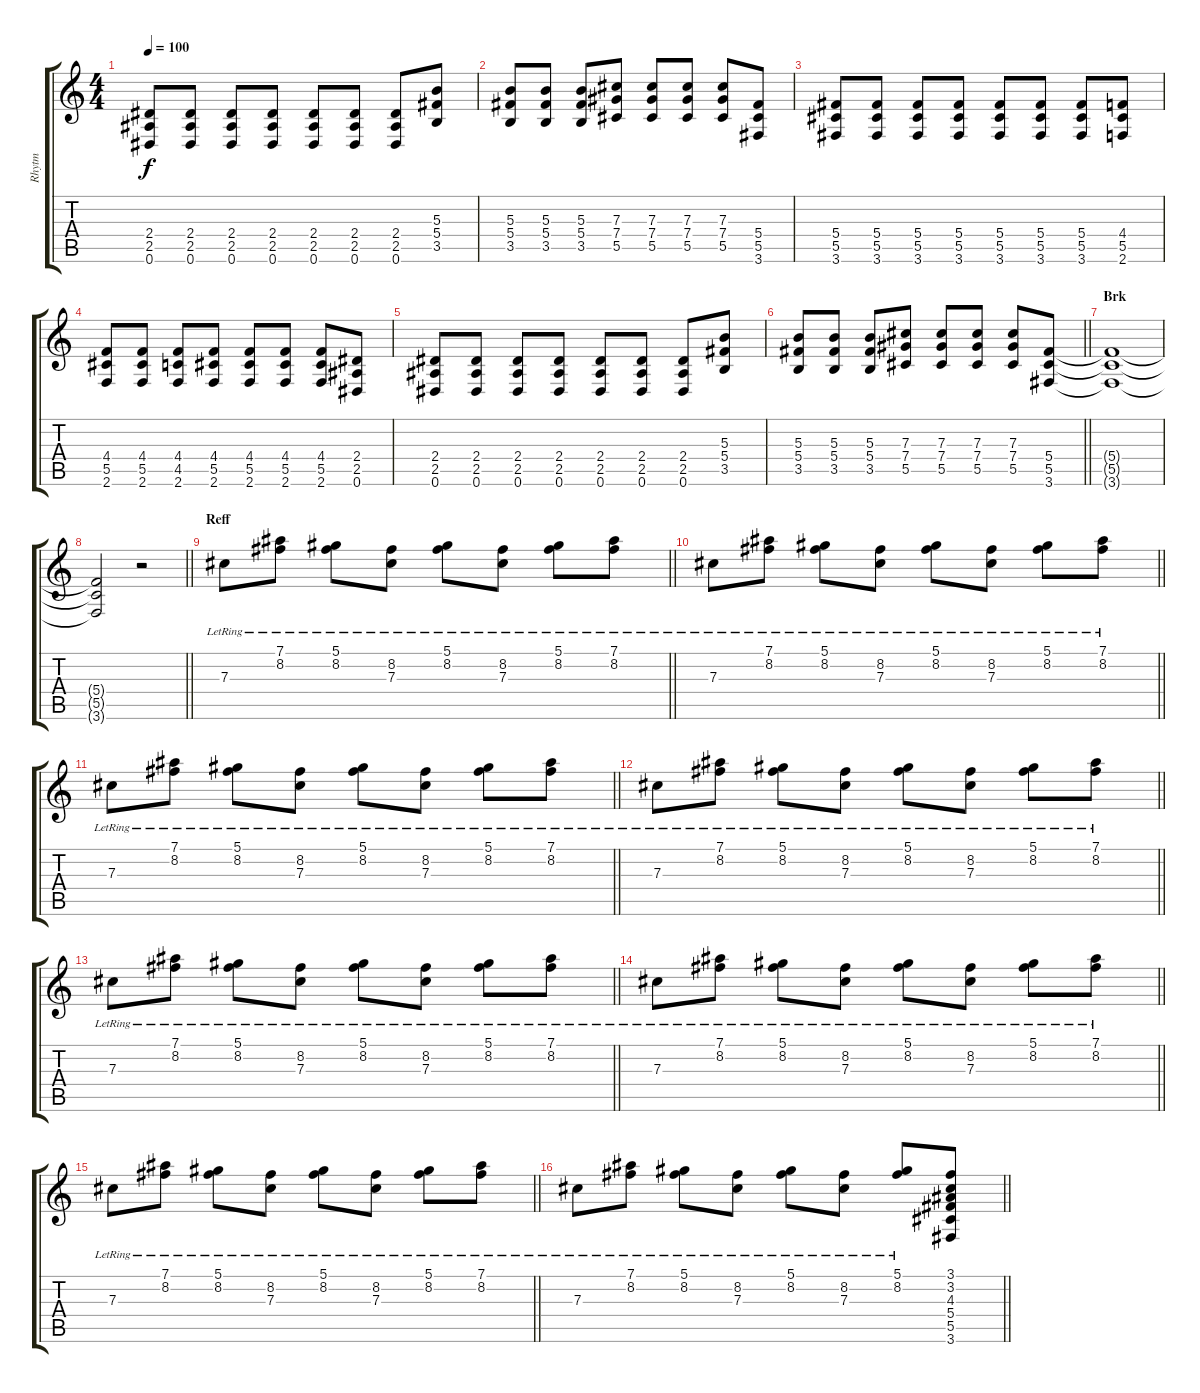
\track ("Rhytm" "Rhytm") {instrument electricguitarclean}
\staff {score tabs}
\tuning (Eb4 Bb3 Gb3 Db3 Ab2 Eb2) {hide}
\ts (4 4)
\tempo 100
\clef g2
\ks c
(2.4 2.5 0.6).8{dy f} (2.4 2.5 0.6).8 (2.4 2.5 0.6).8 (2.4 2.5 0.6).8 (2.4 2.5 0.6).8 (2.4 2.5 0.6).8 (2.4 2.5 0.6).8 (5.3 5.4 3.5).8 |
(5.3 5.4 3.5).8 (5.3 5.4 3.5).8 (5.3 5.4 3.5).8 (7.3 7.4 5.5).8 (7.3 7.4 5.5).8 (7.3 7.4 5.5).8 (7.3 7.4 5.5).8 (5.4 5.5 3.6).8 |
(5.4 5.5 3.6).8 (5.4 5.5 3.6).8 (5.4 5.5 3.6).8 (5.4 5.5 3.6).8 (5.4 5.5 3.6).8 (5.4 5.5 3.6).8 (5.4 5.5 3.6).8 (4.4 5.5 2.6).8 |
(4.4 5.5 2.6).8 (4.4 5.5 2.6).8 (4.4 4.5 2.6).8 (4.4 5.5 2.6).8 (4.4 5.5 2.6).8 (4.4 5.5 2.6).8 (4.4 5.5 2.6).8 (2.4 2.5 0.6).8 |
(2.4 2.5 0.6).8 (2.4 2.5 0.6).8 (2.4 2.5 0.6).8 (2.4 2.5 0.6).8 (2.4 2.5 0.6).8 (2.4 2.5 0.6).8 (2.4 2.5 0.6).8 (5.3 5.4 3.5).8 |
\barLineRight lightlight
(5.3 5.4 3.5).8 (5.3 5.4 3.5).8 (5.3 5.4 3.5).8 (7.3 7.4 5.5).8 (7.3 7.4 5.5).8 (7.3 7.4 5.5).8 (7.3 7.4 5.5).8 (5.4 5.5 3.6).8 |
\section ("" "Brk")
(5.4{t} 5.5{t} 3.6{t}).1 |
\barLineRight lightlight
(5.4{t} 5.5{t} 3.6{t}).2 r.2 |
\section ("" "Reff")
\barLineRight lightlight
7.3{lr}.8 (7.1{lr} 8.2{lr}).8 (5.1{lr} 8.2{lr}).8 (8.2{lr} 7.3{lr}).8 (5.1{lr} 8.2{lr}).8 (8.2{lr} 7.3{lr}).8 (5.1{lr} 8.2{lr}).8 (7.1{lr} 8.2{lr}).8 |
\barLineRight lightlight
7.3{lr}.8 (7.1{lr} 8.2{lr}).8 (5.1{lr} 8.2{lr}).8 (8.2{lr} 7.3{lr}).8 (5.1{lr} 8.2{lr}).8 (8.2{lr} 7.3{lr}).8 (5.1{lr} 8.2{lr}).8 (7.1{lr} 8.2{lr}).8 |
\barLineRight lightlight
7.3{lr}.8 (7.1{lr} 8.2{lr}).8 (5.1{lr} 8.2{lr}).8 (8.2{lr} 7.3{lr}).8 (5.1{lr} 8.2{lr}).8 (8.2{lr} 7.3{lr}).8 (5.1{lr} 8.2{lr}).8 (7.1{lr} 8.2{lr}).8 |
\barLineRight lightlight
7.3{lr}.8 (7.1{lr} 8.2{lr}).8 (5.1{lr} 8.2{lr}).8 (8.2{lr} 7.3{lr}).8 (5.1{lr} 8.2{lr}).8 (8.2{lr} 7.3{lr}).8 (5.1{lr} 8.2{lr}).8 (7.1{lr} 8.2{lr}).8 |
\barLineRight lightlight
7.3{lr}.8 (7.1{lr} 8.2{lr}).8 (5.1{lr} 8.2{lr}).8 (8.2{lr} 7.3{lr}).8 (5.1{lr} 8.2{lr}).8 (8.2{lr} 7.3{lr}).8 (5.1{lr} 8.2{lr}).8 (7.1{lr} 8.2{lr}).8 |
\barLineRight lightlight
7.3{lr}.8 (7.1{lr} 8.2{lr}).8 (5.1{lr} 8.2{lr}).8 (8.2{lr} 7.3{lr}).8 (5.1{lr} 8.2{lr}).8 (8.2{lr} 7.3{lr}).8 (5.1{lr} 8.2{lr}).8 (7.1{lr} 8.2{lr}).8 |
\barLineRight lightlight
7.3{lr}.8 (7.1{lr} 8.2{lr}).8 (5.1{lr} 8.2{lr}).8 (8.2{lr} 7.3{lr}).8 (5.1{lr} 8.2{lr}).8 (8.2{lr} 7.3{lr}).8 (5.1{lr} 8.2{lr}).8 (7.1{lr} 8.2{lr}).8 |
\barLineRight lightlight
7.3{lr}.8 (7.1{lr} 8.2{lr}).8 (5.1{lr} 8.2{lr}).8 (8.2{lr} 7.3{lr}).8 (5.1{lr} 8.2{lr}).8 (8.2{lr} 7.3{lr}).8 (5.1{lr} 8.2{lr}).8 (3.1 3.2 4.3 5.4 5.5 3.6).8{instrument distortionguitar}
